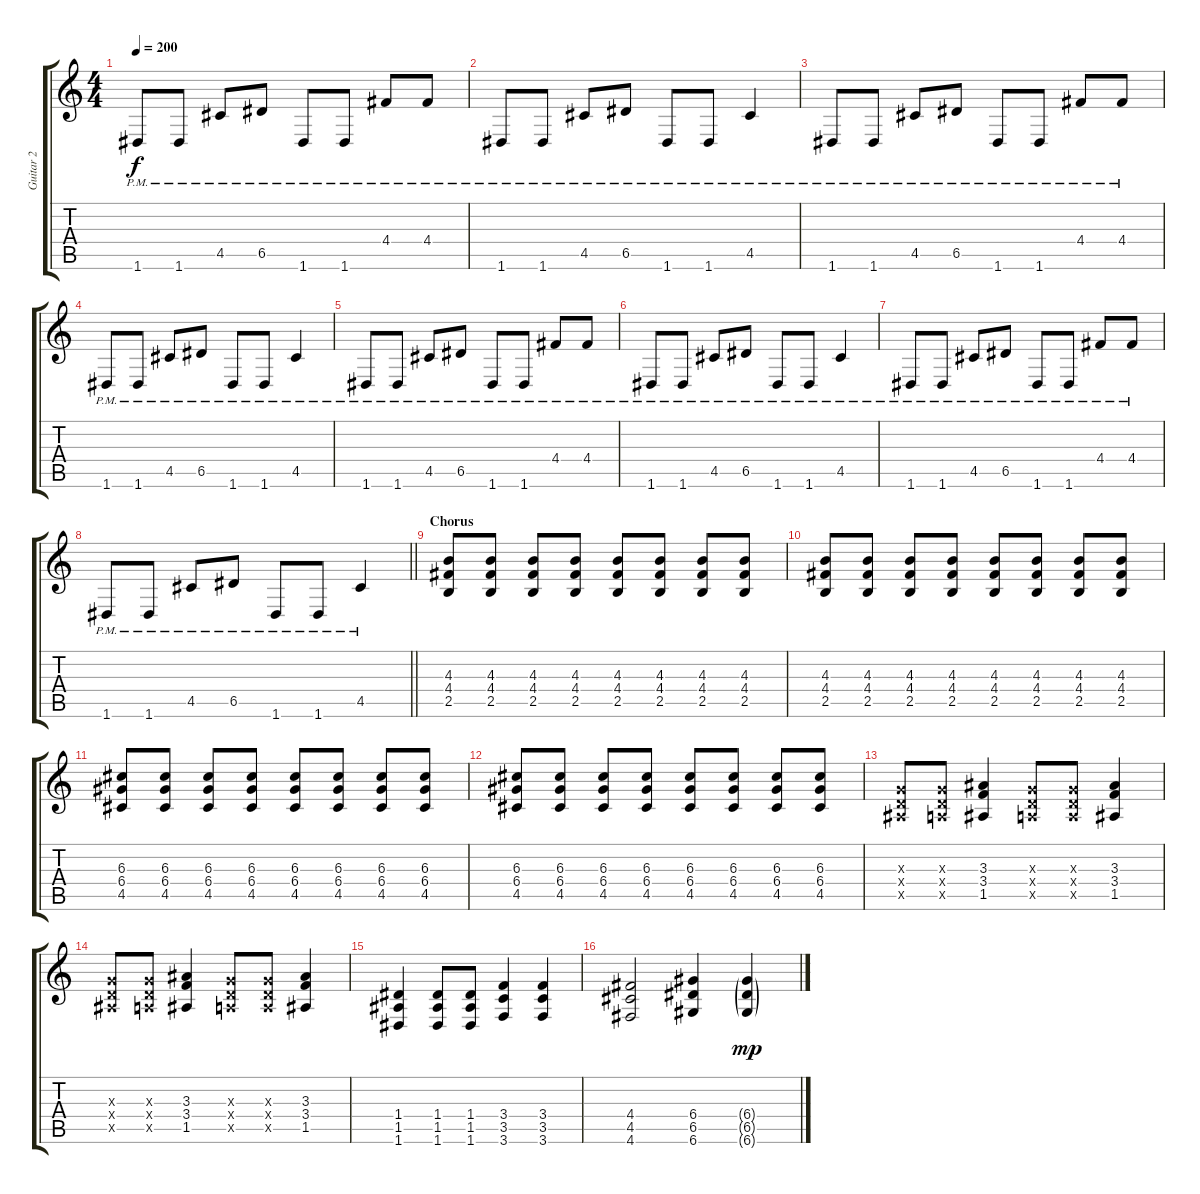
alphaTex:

\track ("Guitar 2" "Guitar 2") {instrument distortionguitar}
\staff {score tabs}
\tuning (E4 B3 G3 D3 A2 D2) {hide}
\ts (4 4)
\tempo 200
\clef g2
\ks c
1.6{pm}.8{dy f} 1.6{pm}.8 4.5{pm}.8 6.5{pm}.8 1.6{pm}.8 1.6{pm}.8 4.4{pm}.8 4.4{pm}.8 |
1.6{pm}.8 1.6{pm}.8 4.5{pm}.8 6.5{pm}.8 1.6{pm}.8 1.6{pm}.8 4.5{pm}.4 |
1.6{pm}.8 1.6{pm}.8 4.5{pm}.8 6.5{pm}.8 1.6{pm}.8 1.6{pm}.8 4.4{pm}.8 4.4{pm}.8 |
1.6{pm}.8 1.6{pm}.8 4.5{pm}.8 6.5{pm}.8 1.6{pm}.8 1.6{pm}.8 4.5{pm}.4 |
1.6{pm}.8 1.6{pm}.8 4.5{pm}.8 6.5{pm}.8 1.6{pm}.8 1.6{pm}.8 4.4{pm}.8 4.4{pm}.8 |
1.6{pm}.8 1.6{pm}.8 4.5{pm}.8 6.5{pm}.8 1.6{pm}.8 1.6{pm}.8 4.5{pm}.4 |
1.6{pm}.8 1.6{pm}.8 4.5{pm}.8 6.5{pm}.8 1.6{pm}.8 1.6{pm}.8 4.4{pm}.8 4.4{pm}.8 |
\barLineRight lightlight
1.6{pm}.8 1.6{pm}.8 4.5{pm}.8 6.5{pm}.8 1.6{pm}.8 1.6{pm}.8 4.5{pm}.4 |
\section ("" "Chorus")
(4.3 4.4 2.5).8 (4.3 4.4 2.5).8 (4.3 4.4 2.5).8 (4.3 4.4 2.5).8 (4.3 4.4 2.5).8 (4.3 4.4 2.5).8 (4.3 4.4 2.5).8 (4.3 4.4 2.5).8 |
(4.3 4.4 2.5).8 (4.3 4.4 2.5).8 (4.3 4.4 2.5).8 (4.3 4.4 2.5).8 (4.3 4.4 2.5).8 (4.3 4.4 2.5).8 (4.3 4.4 2.5).8 (4.3 4.4 2.5).8 |
(6.3 6.4 4.5).8 (6.3 6.4 4.5).8 (6.3 6.4 4.5).8 (6.3 6.4 4.5).8 (6.3 6.4 4.5).8 (6.3 6.4 4.5).8 (6.3 6.4 4.5).8 (6.3 6.4 4.5).8 |
(6.3 6.4 4.5).8 (6.3 6.4 4.5).8 (6.3 6.4 4.5).8 (6.3 6.4 4.5).8 (6.3 6.4 4.5).8 (6.3 6.4 4.5).8 (6.3 6.4 4.5).8 (6.3 6.4 4.5).8 |
(0.3{x} 0.4{x} 1.5{x}).8 (0.3{x} 0.4{x} 0.5{x}).8 (3.3 3.4 1.5).4 (0.3{x} 0.4{x} 0.5{x}).8 (0.3{x} 0.4{x} 0.5{x}).8 (3.3 3.4 1.5).4 |
(0.3{x} 0.4{x} 1.5{x}).8 (0.3{x} 0.4{x} 0.5{x}).8 (3.3 3.4 1.5).4 (0.3{x} 0.4{x} 0.5{x}).8 (0.3{x} 0.4{x} 0.5{x}).8 (3.3 3.4 1.5).4 |
(1.4 1.5 1.6).4 (1.4 1.5 1.6).8 (1.4 1.5 1.6).8 (3.4 3.5 3.6).4 (3.4 3.5 3.6).4 |
(4.4 4.5 4.6).2 (6.4 6.5 6.6).4 (6.4{g} 6.5{g} 6.6{g}).4{dy mp}
